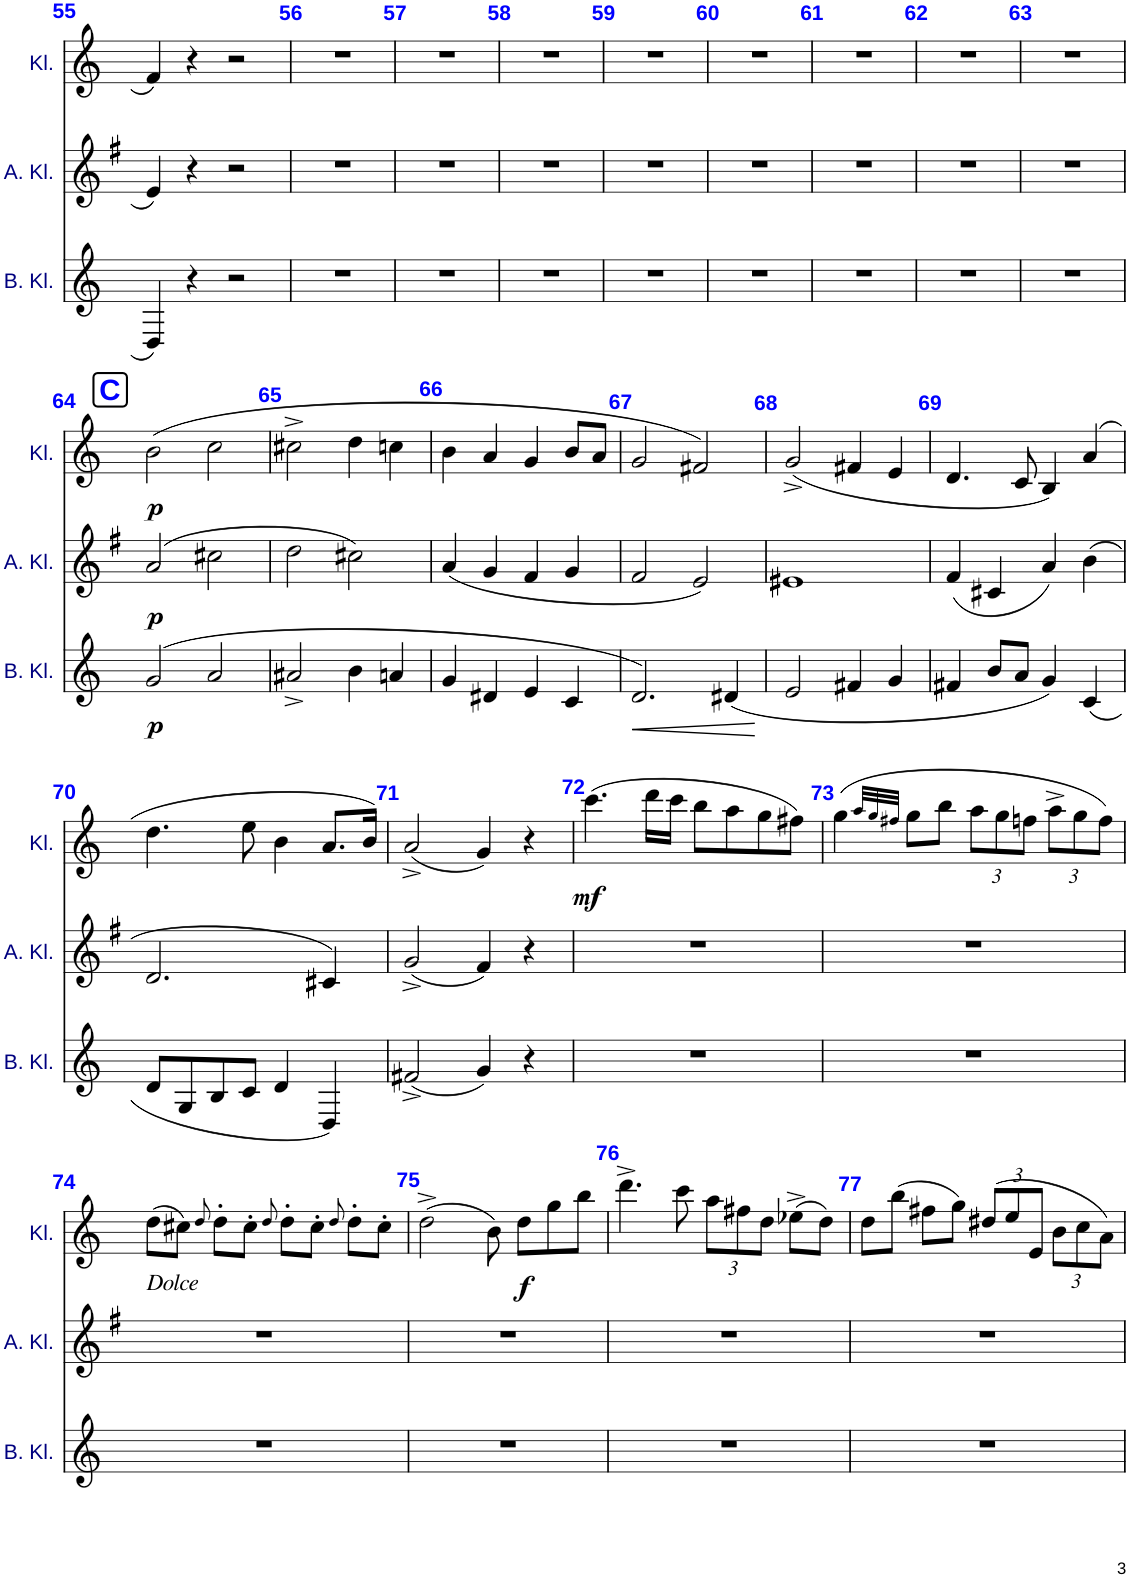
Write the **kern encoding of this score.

**kern	**dynam	**kern	**dynam	**kern	**dynam
*part3	*part3	*part2	*part2	*part1	*part1
*staff3	*staff3	*staff2	*staff2	*staff1	*staff1
*I"Basklarinet	*	*I"Altklarinet	*	*I"Klarinet	*
*I'B. Kl.	*	*I'A. Kl.	*	*I'Kl.	*
!!LO:PB:g=z
*clefG2	*	*clefG2	*	*clefG2	*
*Trd7c12	*	*Trd4c7	*	*Trd1c2	*
*k[]	*	*k[f#]	*	*k[]	*
*M4/4	*	*M4/4	*	*M4/4	*
*met(c)	*	*met(c)	*	*met(c)	*
=55	=55	=55	=55	=55	=55
4D/	.	4e/	.	4f/	.
4r	.	4r	.	4r	.
2r	.	2r	.	2r	.
=56	=56	=56	=56	=56	=56
1r	.	1r	.	1r	.
=57	=57	=57	=57	=57	=57
1r	.	1r	.	1r	.
=58	=58	=58	=58	=58	=58
1r	.	1r	.	1r	.
=59	=59	=59	=59	=59	=59
1r	.	1r	.	1r	.
=60	=60	=60	=60	=60	=60
1r	.	1r	.	1r	.
=61	=61	=61	=61	=61	=61
1r	.	1r	.	1r	.
=62	=62	=62	=62	=62	=62
1r	.	1r	.	1r	.
=63	=63	=63	=63	=63	=63
1r	.	1r	.	1r	.
!!LO:LB:g=z
!!LO:REH:place=s1:a:B:cj:color=#0000FF:fs=14:t=C
=64	=64	=64	=64	=64	=64
!	!LO:DY:b	!	!LO:DY:b	!	!LO:DY:b
(2g/	p	(2a/	p	(2b\	p
2a/	.	2cc#X\	.	2cc\	.
=65	=65	=65	=65	=65	=65
2a#X^/	.	2dd\	.	2cc#X^\	.
4b\	.	2cc#X\)	.	4dd\	.
4an/	.	.	.	4ccn\	.
=66	=66	=66	=66	=66	=66
4g/	.	(4a/	.	4b\	.
4d#X/	.	4g/	.	4a/	.
4e/	.	4f#/	.	4g/	.
4c/	.	4g/	.	8b/L	.
.	.	.	.	8a/J	.
=67	=67	=67	=67	=67	=67
!	!LO:HP:b	!	!	!	!
2.d/)	<	2f#/	.	2g/	.
.	.	2e/)	.	2f#X/)	.
(4d#X/	.	.	.	.	.
.	[	.	.	.	.
=68	=68	=68	=68	=68	=68
2e/	.	1e#X	.	(2g^/	.
4f#X/	.	.	.	4f#X/	.
4g/	.	.	.	4e/	.
=69	=69	=69	=69	=69	=69
4f#X/	.	(4f#/	.	4.d/	.
8b/L	.	4c#X/	.	.	.
8a/J	.	.	.	8c/	.
4g/)	.	4a/)	.	4B/)	.
(4c/	.	(4b\	.	(4a/	.
!!LO:LB:g=z
=70	=70	=70	=70	=70	=70
8d/L	.	2.d/	.	4.dd\	.
8G/	.	.	.	.	.
8B/	.	.	.	.	.
8c/J	.	.	.	8ee\	.
4d/	.	.	.	4b\	.
4D/)	.	4c#X/)	.	8.a/L	.
.	.	.	.	16b/Jk)	.
=71	=71	=71	=71	=71	=71
(2f#X^/	.	(2g^/	.	(2a^/	.
4g/)	.	4f#/)	.	4g/)	.
4r	.	4r	.	4r	.
=72	=72	=72	=72	=72	=72
!	!	!	!	!	!LO:DY:b
1r	.	1r	.	(4.ccc\	mf
.	.	.	.	16ddd\LL	.
.	.	.	.	16ccc\JJ	.
.	.	.	.	8bb\L	.
.	.	.	.	8aa\	.
.	.	.	.	8gg\	.
.	.	.	.	8ff#X\J)	.
=73	=73	=73	=73	=73	=73
1r	.	1r	.	(4gg\	.
.	.	.	.	32qaa/LLL	.
.	.	.	.	32qgg/	.
.	.	.	.	32qff#X/JJJ	.
.	.	.	.	8gg\L	.
.	.	.	.	8bb\J	.
*	*	*	*	*Xbrackettup	*
.	.	.	.	12aa\L	.
.	.	.	.	12gg\	.
.	.	.	.	12ffn\J	.
.	.	.	.	12aa^\L	.
.	.	.	.	12gg\	.
.	.	.	.	12ff\J)	.
!!LO:LB:g=z
=74	=74	=74	=74	=74	=74
!	!	!	!	!LO:TX:b:i:t=Dolce	!
1r	.	1r	.	(8dd\L	.
.	.	.	.	8cc#X\J)	.
.	.	.	.	8qdd/	.
.	.	.	.	8dd'\L	.
.	.	.	.	8cc#'\J	.
.	.	.	.	8qdd/	.
.	.	.	.	8dd'\L	.
.	.	.	.	8cc#'\J	.
.	.	.	.	8qdd/	.
.	.	.	.	8dd'\L	.
.	.	.	.	8cc#'\J	.
=75	=75	=75	=75	=75	=75
1r	.	1r	.	(2dd^\	.
.	.	.	.	8b\)	.
!	!	!	!	!	!LO:DY:b
.	.	.	.	8dd\L	f
.	.	.	.	8gg\	.
.	.	.	.	8bb\J	.
=76	=76	=76	=76	=76	=76
1r	.	1r	.	4.ddd^\	.
.	.	.	.	8ccc\	.
.	.	.	.	12aa\L	.
.	.	.	.	12ff#X\	.
.	.	.	.	12dd\J	.
.	.	.	.	(8ee-X^\L	.
.	.	.	.	8dd\J)	.
=77	=77	=77	=77	=77	=77
1r	.	1r	.	8dd\L	.
.	.	.	.	(8bb\J	.
.	.	.	.	8ff#X\L	.
.	.	.	.	8gg\J)	.
.	.	.	.	(12dd#X/L	.
.	.	.	.	12ee/	.
.	.	.	.	12e/J	.
.	.	.	.	12b\L	.
.	.	.	.	12cc\	.
.	.	.	.	12a\J)	.
=	=	=	=	=	=
*-	*-	*-	*-	*-	*-
